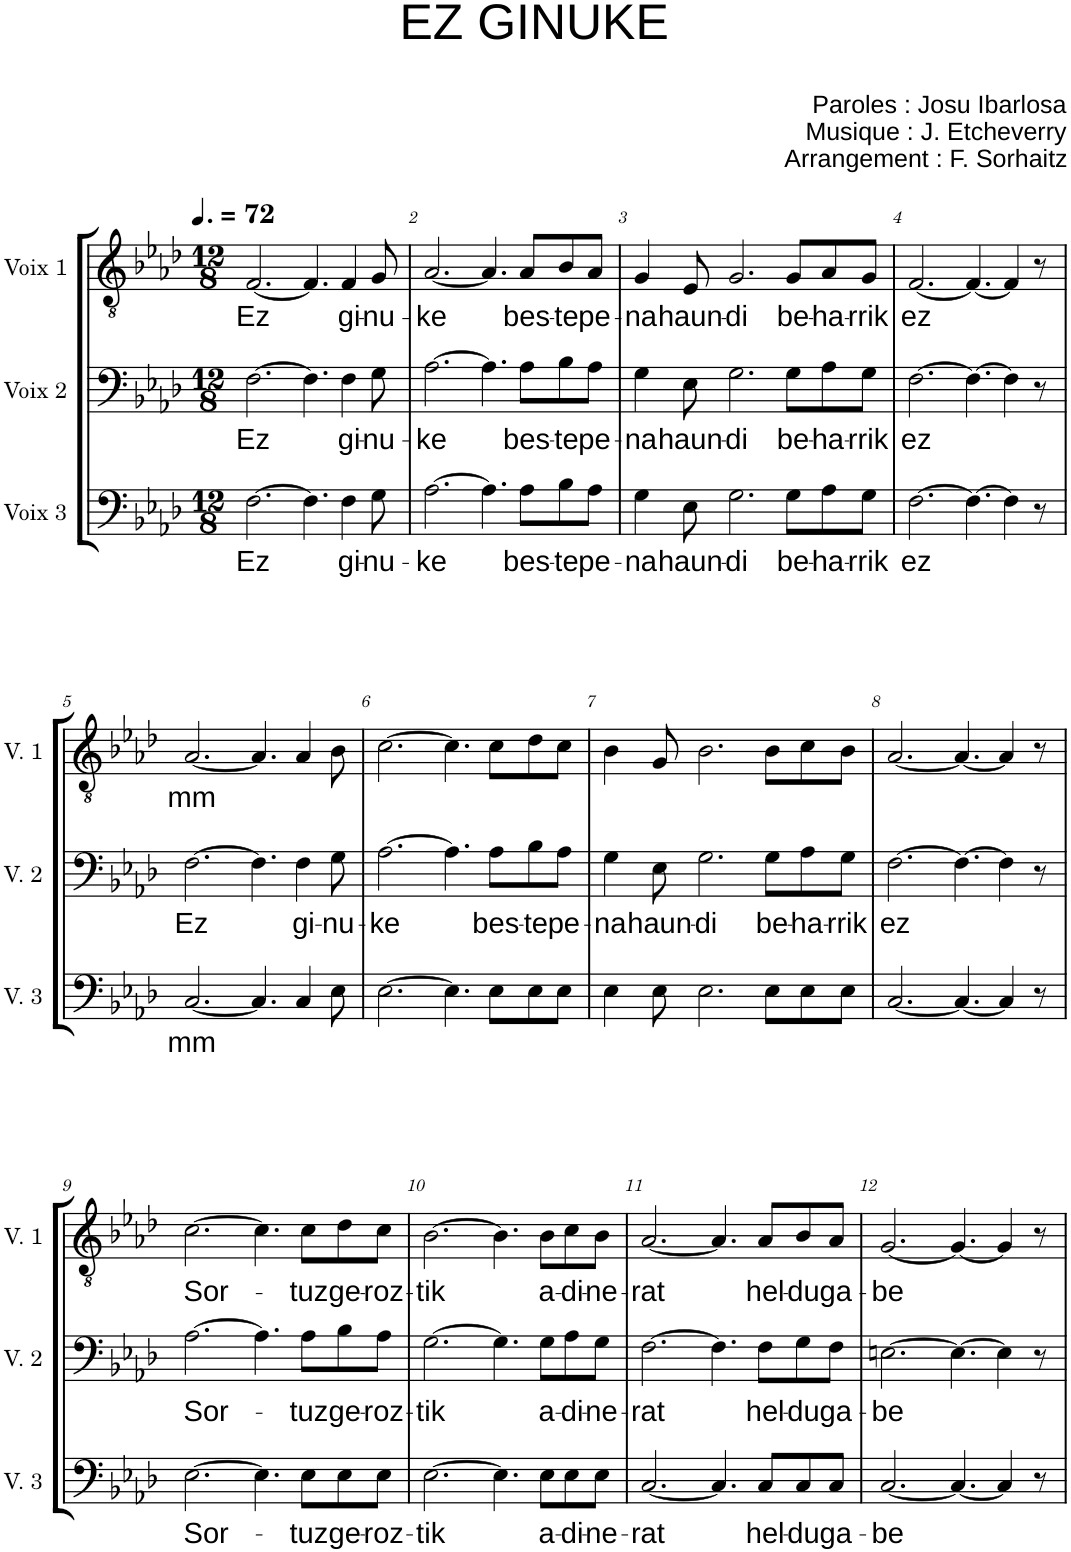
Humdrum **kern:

**kern	**text	**kern	**text	**kern	**text
*part3	*part3	*part2	*part2	*part1	*part1
*staff3	*staff3	*staff2	*staff2	*staff1	*staff1
*I"Voix 3	*	*I"Voix 2	*	*I"Voix 1	*
*I'V. 3	*	*I'V. 2	*	*I'V. 1	*
*clefF4	*	*clefF4	*	*clefGv2	*
*k[b-e-a-d-]	*	*k[b-e-a-d-]	*	*k[b-e-a-d-]	*
*M12/8	*	*M12/8	*	*M12/8	*
*MM108	*	*MM108	*	*MM108	*
=1	=1	=1	=1	=1	=1
!	!LO:LY:b	!	!LO:LY:b	!	!LO:LY:b
[2.F\	Ez	[2.F\	Ez	[2.F/	Ez
4.F\]	.	4.F\]	.	4.F/]	.
!	!LO:LY:b	!	!LO:LY:b	!	!LO:LY:b
4F\	gi-	4F\	gi-	4F/	gi-
!	!LO:LY:b	!	!LO:LY:b	!	!LO:LY:b
8G\	-nu-	8G\	-nu-	8G/	-nu-
=2	=2	=2	=2	=2	=2
!	!LO:LY:b	!	!LO:LY:b	!	!LO:LY:b
[2.A-\	-ke	[2.A-\	-ke	[2.A-/	-ke
4.A-\]	.	4.A-\]	.	4.A-/]	.
!	!LO:LY:b	!	!LO:LY:b	!	!LO:LY:b
8A-\L	bes-	8A-\L	bes-	8A-/L	bes-
!	!LO:LY:b	!	!LO:LY:b	!	!LO:LY:b
8B-\	-te	8B-\	-te	8B-/	-te
!	!LO:LY:b	!	!LO:LY:b	!	!LO:LY:b
8A-\J	pe-	8A-\J	pe-	8A-/J	pe-
=3	=3	=3	=3	=3	=3
!	!LO:LY:b	!	!LO:LY:b	!	!LO:LY:b
4G\	-na	4G\	-na	4G/	-na
!	!LO:LY:b	!	!LO:LY:b	!	!LO:LY:b
8E-\	haun-	8E-\	haun-	8E-/	haun-
!	!LO:LY:b	!	!LO:LY:b	!	!LO:LY:b
2.G\	-di	2.G\	-di	2.G/	-di
!	!LO:LY:b	!	!LO:LY:b	!	!LO:LY:b
8G\L	be-	8G\L	be-	8G/L	be-
!	!LO:LY:b	!	!LO:LY:b	!	!LO:LY:b
8A-\	-ha-	8A-\	-ha-	8A-/	-ha-
!	!LO:LY:b	!	!LO:LY:b	!	!LO:LY:b
8G\J	-rrik	8G\J	-rrik	8G/J	-rrik
=4	=4	=4	=4	=4	=4
!	!LO:LY:b	!	!LO:LY:b	!	!LO:LY:b
[2.F\	ez	[2.F\	ez	[2.F/	ez
4.F\_	.	4.F\_	.	4.F/_	.
4F\]	.	4F\]	.	4F/]	.
8r	.	8r	.	8r	.
!!LO:LB:g=z
=5	=5	=5	=5	=5	=5
!	!LO:LY:b	!	!LO:LY:b	!	!LO:LY:b
[2.C/	mm	[2.F\	Ez	[2.A-/	mm
4.C/]	.	4.F\]	.	4.A-/]	.
!	!	!	!LO:LY:b	!	!
4C/	.	4F\	gi-	4A-/	.
!	!	!	!LO:LY:b	!	!
8E-\	.	8G\	-nu-	8B-\	.
=6	=6	=6	=6	=6	=6
!	!	!	!LO:LY:b	!	!
[2.E-\	.	[2.A-\	-ke	[2.c\	.
4.E-\]	.	4.A-\]	.	4.c\]	.
!	!	!	!LO:LY:b	!	!
8E-\L	.	8A-\L	bes-	8c\L	.
!	!	!	!LO:LY:b	!	!
8E-\	.	8B-\	-te	8d-\	.
!	!	!	!LO:LY:b	!	!
8E-\J	.	8A-\J	pe-	8c\J	.
=7	=7	=7	=7	=7	=7
!	!	!	!LO:LY:b	!	!
4E-\	.	4G\	-na	4B-\	.
!	!	!	!LO:LY:b	!	!
8E-\	.	8E-\	haun-	8G/	.
!	!	!	!LO:LY:b	!	!
2.E-\	.	2.G\	-di	2.B-\	.
!	!	!	!LO:LY:b	!	!
8E-\L	.	8G\L	be-	8B-\L	.
!	!	!	!LO:LY:b	!	!
8E-\	.	8A-\	-ha-	8c\	.
!	!	!	!LO:LY:b	!	!
8E-\J	.	8G\J	-rrik	8B-\J	.
=8	=8	=8	=8	=8	=8
!	!	!	!LO:LY:b	!	!
[2.C/	.	[2.F\	ez	[2.A-/	.
4.C/_	.	4.F\_	.	4.A-/_	.
4C/]	.	4F\]	.	4A-/]	.
8r	.	8r	.	8r	.
!!LO:LB:g=z
=9	=9	=9	=9	=9	=9
!	!LO:LY:b	!	!LO:LY:b	!	!LO:LY:b
[2.E-\	Sor-	[2.A-\	Sor-	[2.c\	Sor-
4.E-\]	.	4.A-\]	.	4.c\]	.
!	!LO:LY:b	!	!LO:LY:b	!	!LO:LY:b
8E-\L	-tuz	8A-\L	-tuz	8c\L	-tuz
!	!LO:LY:b	!	!LO:LY:b	!	!LO:LY:b
8E-\	ge-	8B-\	ge-	8d-\	ge-
!	!LO:LY:b	!	!LO:LY:b	!	!LO:LY:b
8E-\J	-roz-	8A-\J	-roz-	8c\J	-roz-
=10	=10	=10	=10	=10	=10
!	!LO:LY:b	!	!LO:LY:b	!	!LO:LY:b
[2.E-\	-tik	[2.G\	-tik	[2.B-\	-tik
4.E-\]	.	4.G\]	.	4.B-\]	.
!	!LO:LY:b	!	!LO:LY:b	!	!LO:LY:b
8E-\L	a-	8G\L	a-	8B-\L	a-
!	!LO:LY:b	!	!LO:LY:b	!	!LO:LY:b
8E-\	-di-	8A-\	-di-	8c\	-di-
!	!LO:LY:b	!	!LO:LY:b	!	!LO:LY:b
8E-\J	-ne-	8G\J	-ne-	8B-\J	-ne-
=11	=11	=11	=11	=11	=11
!	!LO:LY:b	!	!LO:LY:b	!	!LO:LY:b
[2.C/	-rat	[2.F\	-rat	[2.A-/	-rat
4.C/]	.	4.F\]	.	4.A-/]	.
!	!LO:LY:b	!	!LO:LY:b	!	!LO:LY:b
8C/L	hel-	8F\L	hel-	8A-/L	hel-
!	!LO:LY:b	!	!LO:LY:b	!	!LO:LY:b
8C/	-du	8G\	-du	8B-/	-du
!	!LO:LY:b	!	!LO:LY:b	!	!LO:LY:b
8C/J	ga-	8F\J	ga-	8A-/J	ga-
=12	=12	=12	=12	=12	=12
!	!LO:LY:b	!	!LO:LY:b	!	!LO:LY:b
[2.C/	-be	[2.En\	-be	[2.G/	-be
4.C/_	.	4.E\_	.	4.G/_	.
4C/]	.	4E\]	.	4G/]	.
8r	.	8r	.	8r	.
=	=	=	=	=	=
*-	*-	*-	*-	*-	*-
